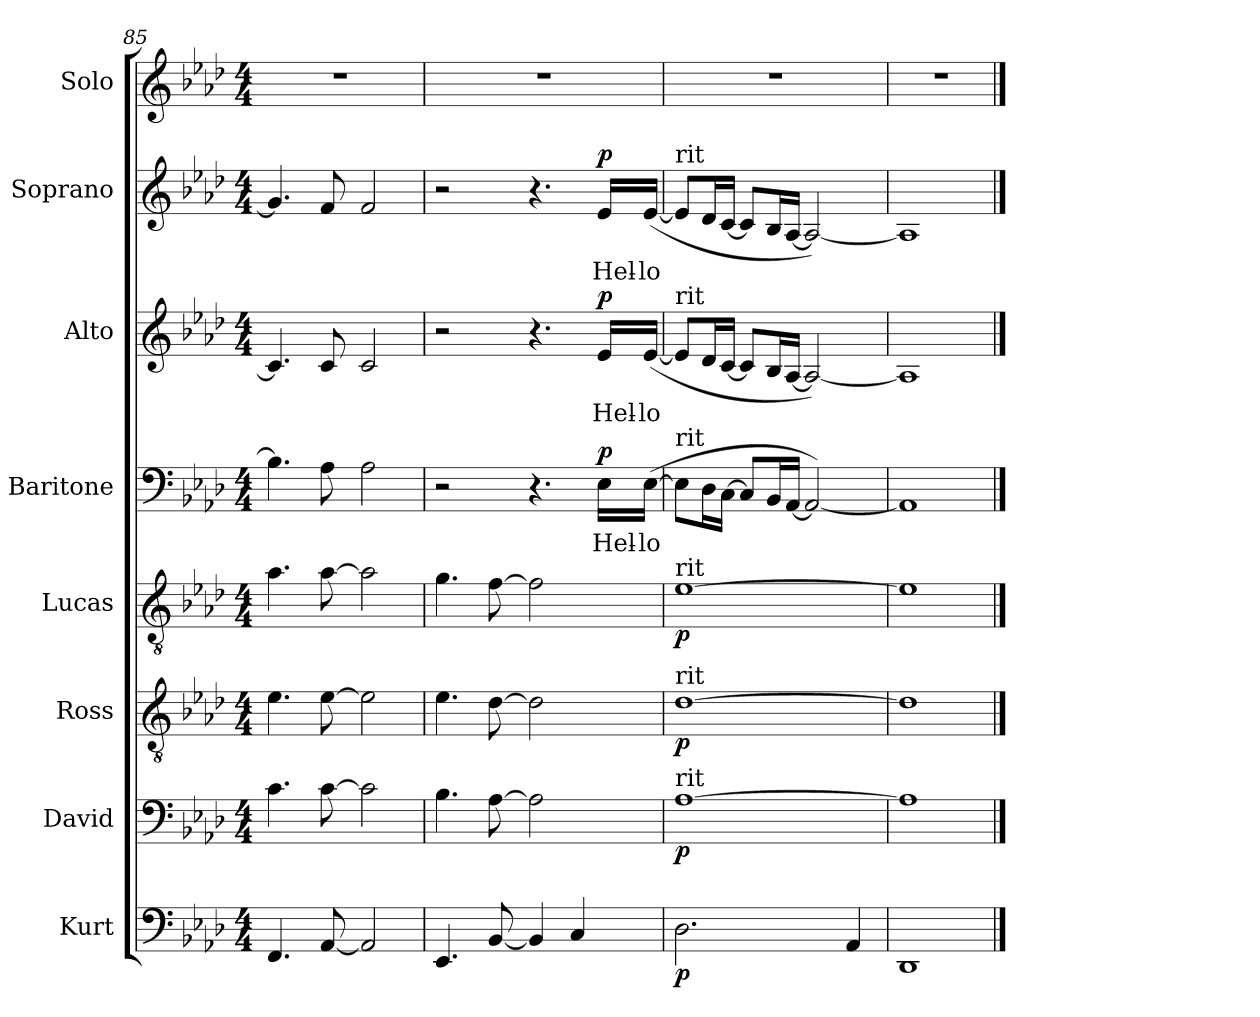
**kern	**dynam	**kern	**dynam	**kern	**dynam	**kern	**dynam	**kern	**text	**dynam	**kern	**text	**dynam	**kern	**text	**dynam	**kern
*part8	*part8	*part7	*part7	*part6	*part6	*part5	*part5	*part4	*part4	*part4	*part3	*part3	*part3	*part2	*part2	*part2	*part1
*staff8	*staff8	*staff7	*staff7	*staff6	*staff6	*staff5	*staff5	*staff4	*staff4	*staff4	*staff3	*staff3	*staff3	*staff2	*staff2	*staff2	*staff1
*I"Kurt	*	*I"David	*	*I"Ross	*	*I"Lucas	*	*I"Baritone	*	*	*I"Alto	*	*	*I"Soprano	*	*	*I"Solo
*I'K	*	*I'D	*	*I'R	*	*I'L	*	*I'Bar.	*	*	*I'A.	*	*	*I'S.	*	*	*I'Solo
*clefF4	*	*clefF4	*	*clefGv2	*	*clefGv2	*	*clefF4	*	*	*clefG2	*	*	*clefG2	*	*	*clefG2
*k[b-e-a-d-]	*	*k[b-e-a-d-]	*	*k[b-e-a-d-]	*	*k[b-e-a-d-]	*	*k[b-e-a-d-]	*	*	*k[b-e-a-d-]	*	*	*k[b-e-a-d-]	*	*	*k[b-e-a-d-]
*M4/4	*	*M4/4	*	*M4/4	*	*M4/4	*	*M4/4	*	*	*M4/4	*	*	*M4/4	*	*	*M4/4
=85	=85	=85	=85	=85	=85	=85	=85	=85	=85	=85	=85	=85	=85	=85	=85	=85	=85
4.FF/	.	4.c\	.	4.e-\	.	4.a-\	.	4.B-\]	.	.	4.c/]	.	.	4.g/]	.	.	1r
[8AA-/	.	[8c\	.	[8e-\	.	[8a-\	.	8A-\	.	.	8c/	.	.	8f/	.	.	.
2AA-/]	.	2c\]	.	2e-\]	.	2a-\]	.	2A-\	.	.	2c/	.	.	2f/	.	.	.
=86	=86	=86	=86	=86	=86	=86	=86	=86	=86	=86	=86	=86	=86	=86	=86	=86	=86
4.EE-/	.	4.B-\	.	4.e-\	.	4.g\	.	2r	.	.	2r	.	.	2r	.	.	1r
[8BB-/	.	[8A-\	.	[8d-\	.	[8f\	.	.	.	.	.	.	.	.	.	.	.
4BB-/]	.	2A-\]	.	2d-\]	.	2f\]	.	4.r	.	.	4.r	.	.	4.r	.	.	.
4C/	.	.	.	.	.	.	.	.	.	.	.	.	.	.	.	.	.
!	!	!	!	!	!	!	!	!	!	!LO:DY:b	!	!	!LO:DY:b	!	!	!LO:DY:b	!
.	.	.	.	.	.	.	.	16E-\LL	Hel-	p	16e-/LL	Hel-	p	16e-/LL	Hel-	p	.
.	.	.	.	.	.	.	.	([16E-\JJ	-lo	.	([16e-/JJ	-lo	.	([16e-/JJ	-lo	.	.
!!LO:PB:g=z
=87	=87	=87	=87	=87	=87	=87	=87	=87	=87	=87	=87	=87	=87	=87	=87	=87	=87
!	!	!	!	!	!	!	!	!	!	!	!	!	!	!LO:TX:a:t=rit	!	!	!
!	!	!	!	!	!	!	!	!	!	!	!LO:TX:a:t=rit	!	!	!	!	!	!
!	!	!	!	!	!	!	!	!LO:TX:a:t=rit	!	!	!	!	!	!	!	!	!
!	!	!	!	!	!	!LO:TX:a:t=rit	!	!	!	!	!	!	!	!	!	!	!
!	!	!	!	!LO:TX:a:t=rit	!	!	!	!	!	!	!	!	!	!	!	!	!
!	!	!LO:TX:a:t=rit	!	!	!	!	!	!	!	!	!	!	!	!	!	!	!
!	!LO:DY:b	!	!LO:DY:b	!	!LO:DY:b	!	!LO:DY:b	!	!	!	!	!	!	!	!	!	!
2.D-\	p	[1A-	p	[1d-	p	[1e-	p	8E-\L]	.	.	8e-/L]	.	.	8e-/L]	.	.	1r
.	.	.	.	.	.	.	.	16D-\L	.	.	16d-/L	.	.	16d-/L	.	.	.
.	.	.	.	.	.	.	.	[16C\JJ	.	.	[16c/JJ	.	.	[16c/JJ	.	.	.
.	.	.	.	.	.	.	.	8C/L]	.	.	8c/L]	.	.	8c/L]	.	.	.
.	.	.	.	.	.	.	.	16BB-/L	.	.	16B-/L	.	.	16B-/L	.	.	.
.	.	.	.	.	.	.	.	[16AA-/JJ	.	.	[16A-/JJ	.	.	[16A-/JJ	.	.	.
.	.	.	.	.	.	.	.	2AA-/_)	.	.	2A-/_)	.	.	2A-/_)	.	.	.
4AA-/	.	.	.	.	.	.	.	.	.	.	.	.	.	.	.	.	.
=88	=88	=88	=88	=88	=88	=88	=88	=88	=88	=88	=88	=88	=88	=88	=88	=88	=88
1DD-	.	1A-]	.	1d-]	.	1e-]	.	1AA-]	.	.	1A-]	.	.	1A-]	.	.	1r
==	==	==	==	==	==	==	==	==	==	==	==	==	==	==	==	==	==
*-	*-	*-	*-	*-	*-	*-	*-	*-	*-	*-	*-	*-	*-	*-	*-	*-	*-
